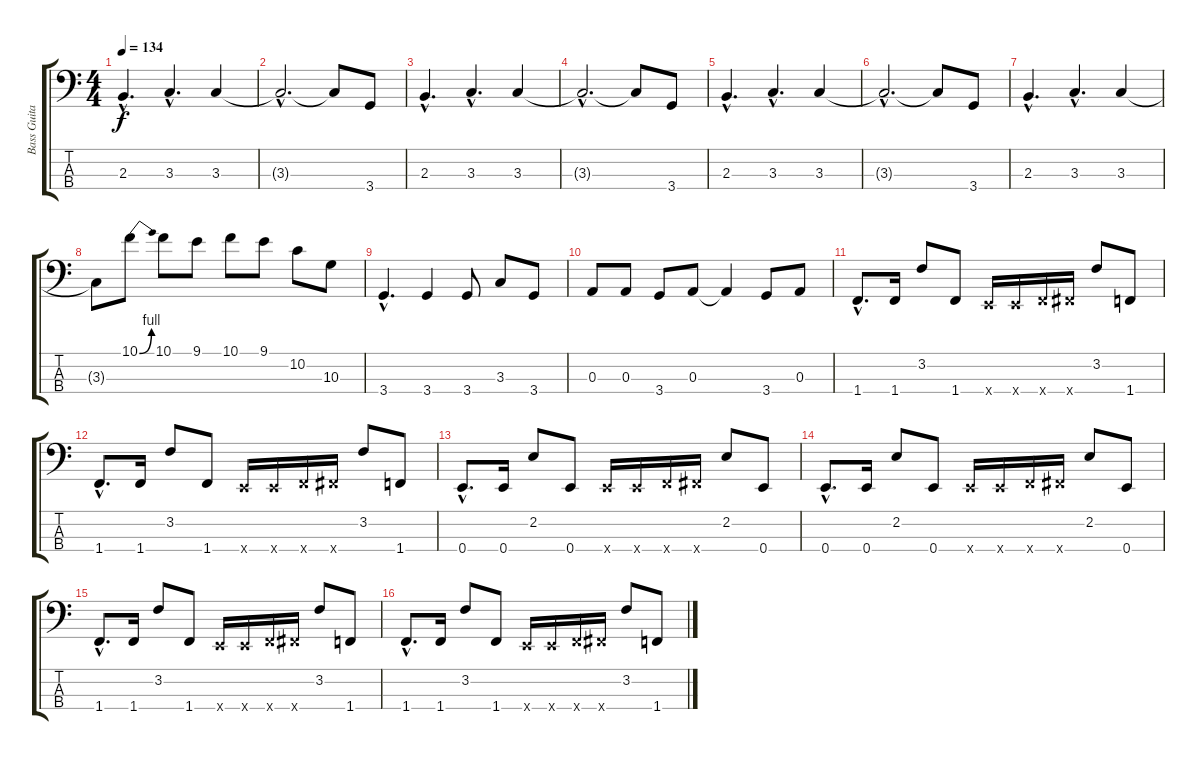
\track ("Bass Guitar" "Bass Guita") {instrument electricbassfinger}
\staff {score tabs}
\tuning (G2 D2 A1 E1) {hide}
\ts (4 4)
\tempo 134
\clef f4
\ks c
2.3{hac}.4{d dy f instrument electricbassfinger} 3.3{hac}.4{d} 3.3.4 |
3.3{hac t}.2{d} 3.3{t}.8 3.4.8 |
2.3{hac}.4{d} 3.3{hac}.4{d} 3.3.4 |
3.3{hac t}.2{d} 3.3{t}.8 3.4.8 |
2.3{hac}.4{d} 3.3{hac}.4{d} 3.3.4 |
3.3{hac t}.2{d} 3.3{t}.8 3.4.8 |
2.3{hac}.4{d} 3.3{hac}.4{d} 3.3.4 |
3.3{t}.8 10.1{be (bend 0 0 60 4)}.8 10.1.8 9.1.8 10.1.8 9.1.8 10.2.8 10.3.8 |
3.4{hac}.4{d} 3.4.4 3.4.8 3.3.8 3.4.8 |
0.3.8 0.3.8 3.4.8 0.3.8 0.3{t}.4 3.4.8 0.3.8 |
1.4{hac}.8{d} 1.4.16 3.2.8 1.4.8 0.4{x}.16 0.4{x}.16 1.4{x}.16 2.4{x}.16 3.2.8 1.4.8 |
1.4{hac}.8{d} 1.4.16 3.2.8 1.4.8 0.4{x}.16 0.4{x}.16 1.4{x}.16 2.4{x}.16 3.2.8 1.4.8 |
0.4{hac}.8{d} 0.4.16 2.2.8 0.4.8 0.4{x}.16 0.4{x}.16 1.4{x}.16 2.4{x}.16 2.2.8 0.4.8 |
0.4{hac}.8{d} 0.4.16 2.2.8 0.4.8 0.4{x}.16 0.4{x}.16 1.4{x}.16 2.4{x}.16 2.2.8 0.4.8 |
1.4{hac}.8{d} 1.4.16 3.2.8 1.4.8 0.4{x}.16 0.4{x}.16 1.4{x}.16 2.4{x}.16 3.2.8 1.4.8 |
1.4{hac}.8{d} 1.4.16 3.2.8 1.4.8 0.4{x}.16 0.4{x}.16 1.4{x}.16 2.4{x}.16 3.2.8 1.4.8
